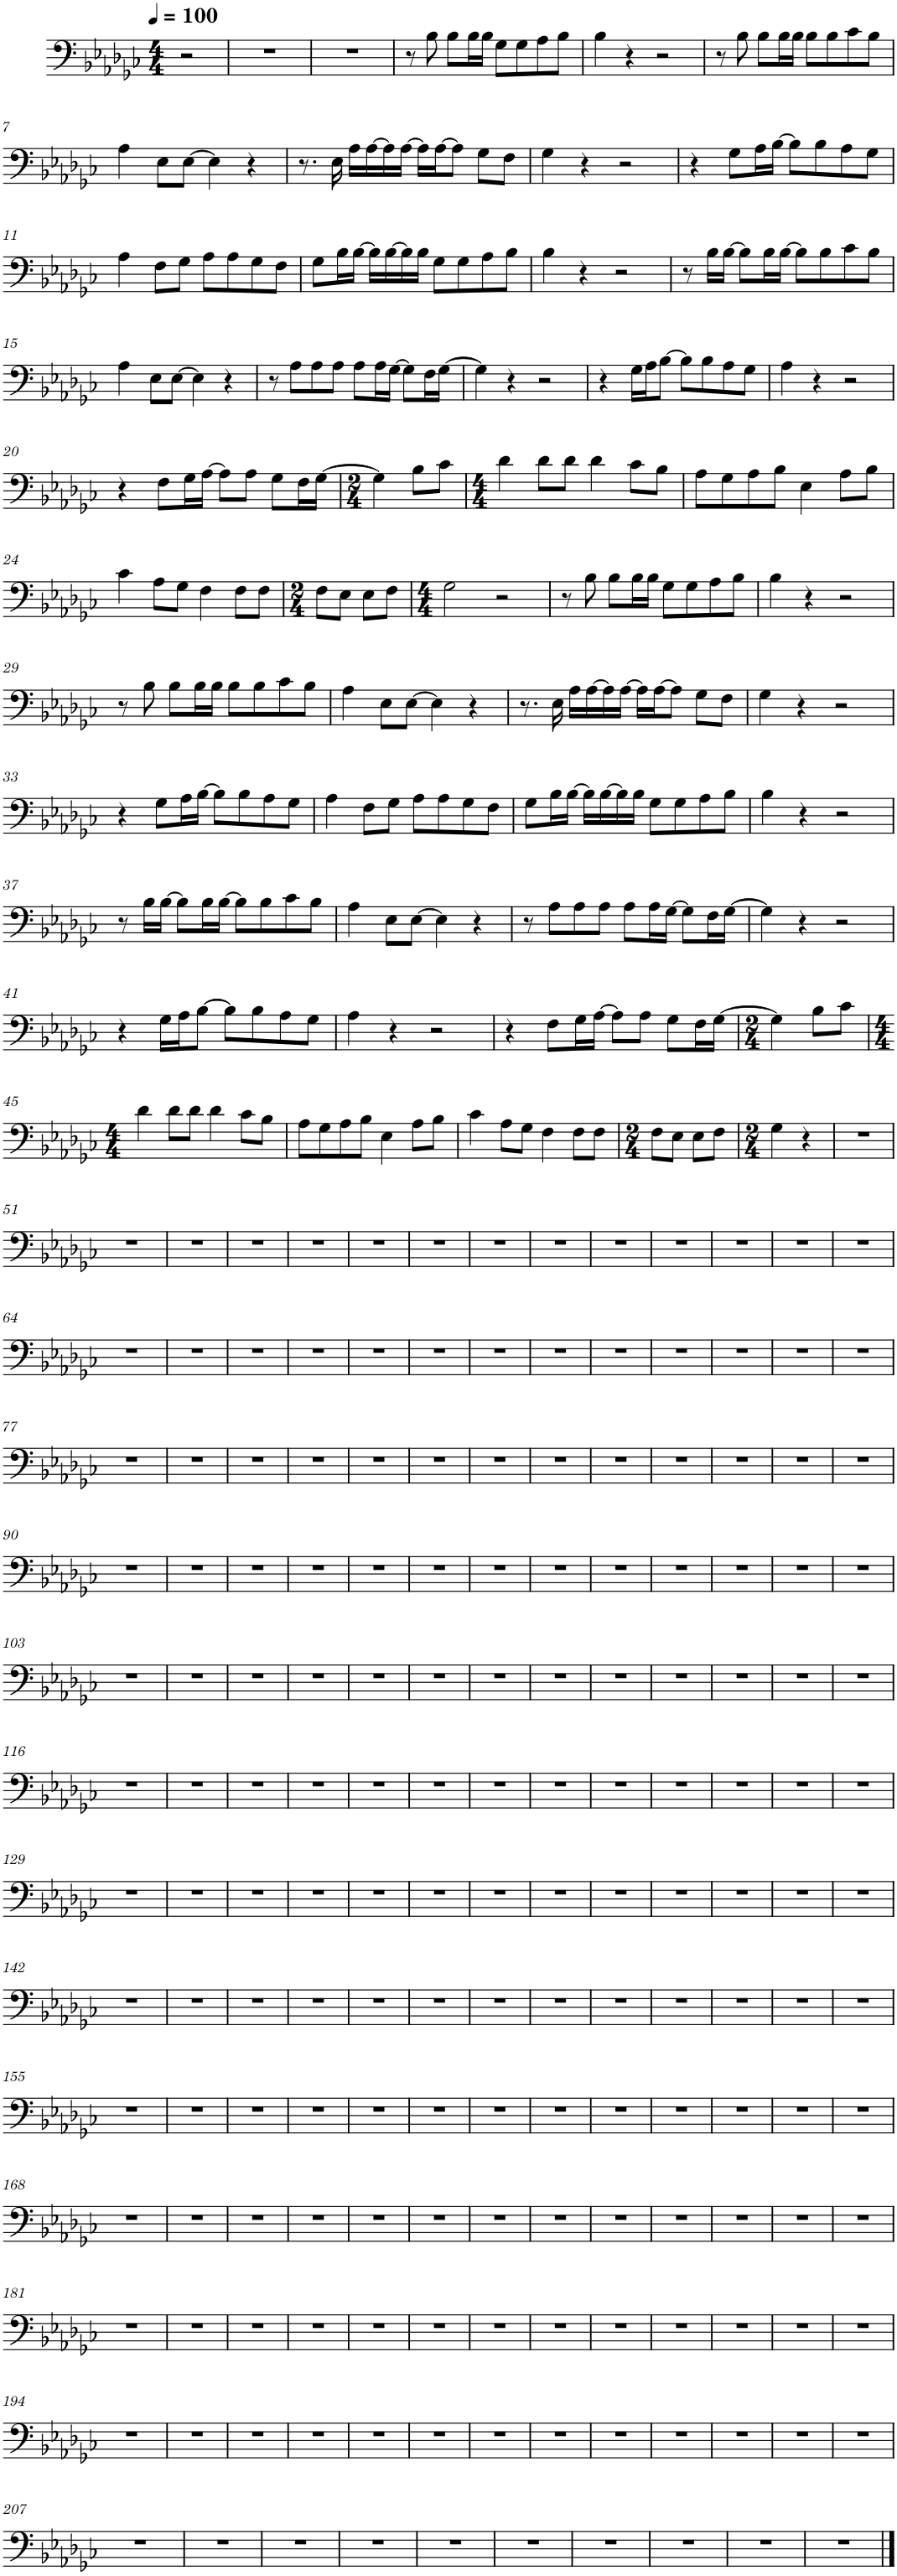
**kern
*part1
*staff1
*I"Piano
*I'Pno.
*clefF4
*k[b-e-a-d-g-c-]
*M4/4
*MM100
=1
2r
=2
1r
=3
1r
=4
8r
8B-\
8B-\L
16B-\L
16B-\JJ
8G-\L
8G-\
8A-\
8B-\J
=5
4B-\
4r
2r
=6
8r
8B-\
8B-\L
16B-\L
16B-\JJ
8B-\L
8B-\
8c-\
8B-\J
!!LO:LB:g=z
=7
4A-\
8E-\L
[8E-\J
4E-\]
4r
=8
8.r
16E-\
16A-\LL
[16A-\
16A-\]
[16A-\JJ
16A-\LL]
[16A-\J
8A-\J]
8G-\L
8F\J
=9
4G-\
4r
2r
=10
4r
8G-\L
16A-\L
[16B-\JJ
8B-\L]
8B-\
8A-\
8G-\J
!!LO:LB:g=z
=11
4A-\
8F\L
8G-\J
8A-\L
8A-\
8G-\
8F\J
=12
8G-\L
16B-\L
[16B-\JJ
16B-\LL]
[16B-\
16B-\]
16B-\JJ
8G-\L
8G-\
8A-\
8B-\J
=13
4B-\
4r
2r
=14
8r
16B-\LL
[16B-\JJ
8B-\L]
16B-\L
[16B-\JJ
8B-\L]
8B-\
8c-\
8B-\J
!!LO:LB:g=z
=15
4A-\
8E-\L
[8E-\J
4E-\]
4r
=16
8r
8A-\L
8A-\
8A-\J
8A-\L
16A-\L
[16G-\JJ
8G-\L]
16F\L
[16G-\JJ
=17
4G-\]
4r
2r
=18
4r
16G-\LL
16A-\J
[8B-\J
8B-\L]
8B-\
8A-\
8G-\J
=19
4A-\
4r
2r
!!LO:LB:g=z
=20
4r
8F\L
16G-\L
[16A-\JJ
8A-\L]
8A-\J
8G-\L
16F\L
[16G-\JJ
=21
*M2/4
4G-\]
8B-\L
8c-\J
=22
*M4/4
4d-\
8d-\L
8d-\J
4d-\
8c-\L
8B-\J
=23
8A-\L
8G-\
8A-\
8B-\J
4E-\
8A-\L
8B-\J
!!LO:LB:g=z
=24
4c-\
8A-\L
8G-\J
4F\
8F\L
8F\J
=25
*M2/4
8F\L
8E-\J
8E-\L
8F\J
=26
*M4/4
2G-\
2r
=27
8r
8B-\
8B-\L
16B-\L
16B-\JJ
8G-\L
8G-\
8A-\
8B-\J
=28
4B-\
4r
2r
!!LO:LB:g=z
=29
8r
8B-\
8B-\L
16B-\L
16B-\JJ
8B-\L
8B-\
8c-\
8B-\J
=30
4A-\
8E-\L
[8E-\J
4E-\]
4r
=31
8.r
16E-\
16A-\LL
[16A-\
16A-\]
[16A-\JJ
16A-\LL]
[16A-\J
8A-\J]
8G-\L
8F\J
=32
4G-\
4r
2r
!!LO:LB:g=z
=33
4r
8G-\L
16A-\L
[16B-\JJ
8B-\L]
8B-\
8A-\
8G-\J
=34
4A-\
8F\L
8G-\J
8A-\L
8A-\
8G-\
8F\J
=35
8G-\L
16B-\L
[16B-\JJ
16B-\LL]
[16B-\
16B-\]
16B-\JJ
8G-\L
8G-\
8A-\
8B-\J
=36
4B-\
4r
2r
!!LO:LB:g=z
=37
8r
16B-\LL
[16B-\JJ
8B-\L]
16B-\L
[16B-\JJ
8B-\L]
8B-\
8c-\
8B-\J
=38
4A-\
8E-\L
[8E-\J
4E-\]
4r
=39
8r
8A-\L
8A-\
8A-\J
8A-\L
16A-\L
[16G-\JJ
8G-\L]
16F\L
[16G-\JJ
=40
4G-\]
4r
2r
!!LO:LB:g=z
=41
4r
16G-\LL
16A-\J
[8B-\J
8B-\L]
8B-\
8A-\
8G-\J
=42
4A-\
4r
2r
=43
4r
8F\L
16G-\L
[16A-\JJ
8A-\L]
8A-\J
8G-\L
16F\L
[16G-\JJ
=44
*M2/4
4G-\]
8B-\L
8c-\J
!!LO:LB:g=z
=45
*M4/4
4d-\
8d-\L
8d-\J
4d-\
8c-\L
8B-\J
=46
8A-\L
8G-\
8A-\
8B-\J
4E-\
8A-\L
8B-\J
=47
4c-\
8A-\L
8G-\J
4F\
8F\L
8F\J
=48
*M2/4
8F\L
8E-\J
8E-\L
8F\J
=49
*M2/4
4G-\
4r
=50
2r
!!LO:LB:g=z
=51
2r
=52
2r
=53
2r
=54
2r
=55
2r
=56
2r
=57
2r
=58
2r
=59
2r
=60
2r
=61
2r
=62
2r
=63
2r
!!LO:LB:g=z
=64
2r
=65
2r
=66
2r
=67
2r
=68
2r
=69
2r
=70
2r
=71
2r
=72
2r
=73
2r
=74
2r
=75
2r
=76
2r
!!LO:LB:g=z
=77
2r
=78
2r
=79
2r
=80
2r
=81
2r
=82
2r
=83
2r
=84
2r
=85
2r
=86
2r
=87
2r
=88
2r
=89
2r
!!LO:LB:g=z
=90
2r
=91
2r
=92
2r
=93
2r
=94
2r
=95
2r
=96
2r
=97
2r
=98
2r
=99
2r
=100
2r
=101
2r
=102
2r
!!LO:LB:g=z
=103
2r
=104
2r
=105
2r
=106
2r
=107
2r
=108
2r
=109
2r
=110
2r
=111
2r
=112
2r
=113
2r
=114
2r
=115
2r
!!LO:LB:g=z
=116
2r
=117
2r
=118
2r
=119
2r
=120
2r
=121
2r
=122
2r
=123
2r
=124
2r
=125
2r
=126
2r
=127
2r
=128
2r
!!LO:LB:g=z
=129
2r
=130
2r
=131
2r
=132
2r
=133
2r
=134
2r
=135
2r
=136
2r
=137
2r
=138
2r
=139
2r
=140
2r
=141
2r
!!LO:LB:g=z
=142
2r
=143
2r
=144
2r
=145
2r
=146
2r
=147
2r
=148
2r
=149
2r
=150
2r
=151
2r
=152
2r
=153
2r
=154
2r
!!LO:LB:g=z
=155
2r
=156
2r
=157
2r
=158
2r
=159
2r
=160
2r
=161
2r
=162
2r
=163
2r
=164
2r
=165
2r
=166
2r
=167
2r
!!LO:LB:g=z
=168
2r
=169
2r
=170
2r
=171
2r
=172
2r
=173
2r
=174
2r
=175
2r
=176
2r
=177
2r
=178
2r
=179
2r
=180
2r
!!LO:LB:g=z
=181
2r
=182
2r
=183
2r
=184
2r
=185
2r
=186
2r
=187
2r
=188
2r
=189
2r
=190
2r
=191
2r
=192
2r
=193
2r
!!LO:LB:g=z
=194
2r
=195
2r
=196
2r
=197
2r
=198
2r
=199
2r
=200
2r
=201
2r
=202
2r
=203
2r
=204
2r
=205
2r
=206
2r
!!LO:LB:g=z
=207
2r
=208
2r
=209
2r
=210
2r
=211
2r
=212
2r
=213
2r
=214
2r
=215
2r
=216
2r
==
*-
